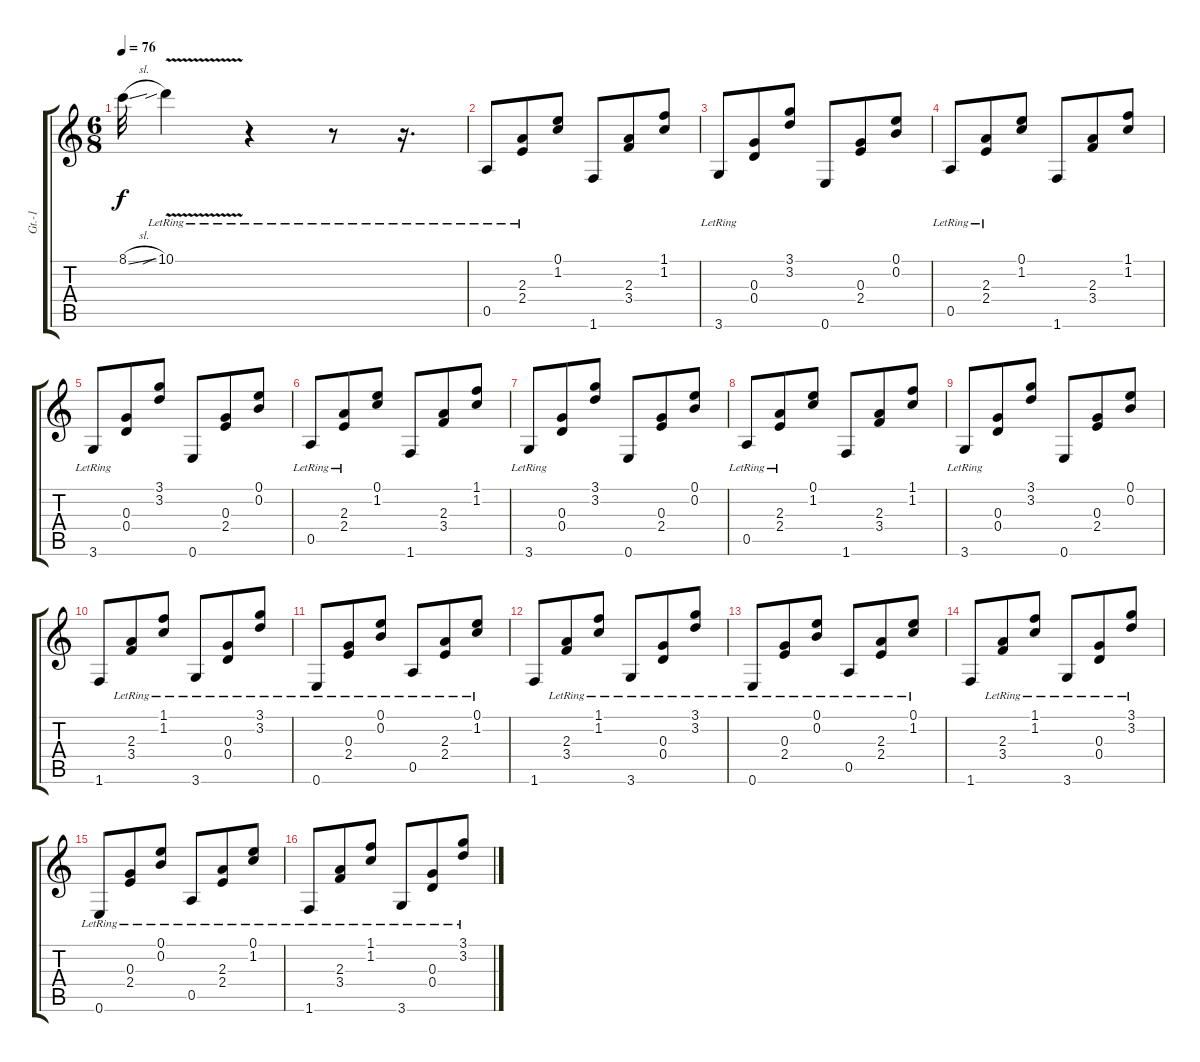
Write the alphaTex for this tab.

\track ("Gt.-1" "Gt.-1") {instrument acousticguitarsteel}
\staff {score tabs}
\tuning (E4 B3 G3 D3 A2 E2) {hide}
\ts (6 8)
\tempo 76
\clef g2
\ks c
8.1{sl}.32{dy f} 10.1{v sib lr}.4 r.4 r.8 r.16{d} |
0.5{lr}.8 (2.3{lr} 2.4).8 (0.1 1.2).8 1.6.8 (2.3 3.4).8 (1.1 1.2).8 |
3.6{lr}.8 (0.3 0.4).8 (3.1 3.2).8 0.6.8 (0.3 2.4).8 (0.1 0.2).8 |
0.5{lr}.8 (2.3{lr} 2.4).8 (0.1 1.2).8 1.6.8 (2.3 3.4).8 (1.1 1.2).8 |
3.6{lr}.8 (0.3 0.4).8 (3.1 3.2).8 0.6.8 (0.3 2.4).8 (0.1 0.2).8 |
0.5{lr}.8 (2.3{lr} 2.4).8 (0.1 1.2).8 1.6.8 (2.3 3.4).8 (1.1 1.2).8 |
3.6{lr}.8 (0.3 0.4).8 (3.1 3.2).8 0.6.8 (0.3 2.4).8 (0.1 0.2).8 |
0.5{lr}.8 (2.3{lr} 2.4).8 (0.1 1.2).8 1.6.8 (2.3 3.4).8 (1.1 1.2).8 |
3.6{lr}.8 (0.3 0.4).8 (3.1 3.2).8 0.6.8 (0.3 2.4).8 (0.1 0.2).8 |
1.6.8 (2.3{lr} 3.4{lr}).8 (1.1{lr} 1.2{lr}).8 3.6{lr}.8 (0.3{lr} 0.4{lr}).8 (3.1{lr} 3.2{lr}).8 |
0.6{lr}.8 (0.3{lr} 2.4{lr}).8 (0.1{lr} 0.2{lr}).8 0.5{lr}.8 (2.3{lr} 2.4).8 (0.1{lr} 1.2{lr}).8 |
1.6.8 (2.3{lr} 3.4{lr}).8 (1.1{lr} 1.2{lr}).8 3.6{lr}.8 (0.3{lr} 0.4{lr}).8 (3.1{lr} 3.2{lr}).8 |
0.6{lr}.8 (0.3{lr} 2.4{lr}).8 (0.1{lr} 0.2{lr}).8 0.5{lr}.8 (2.3{lr} 2.4).8 (0.1{lr} 1.2{lr}).8 |
1.6.8 (2.3{lr} 3.4{lr}).8 (1.1{lr} 1.2{lr}).8 3.6{lr}.8 (0.3{lr} 0.4{lr}).8 (3.1{lr} 3.2{lr}).8 |
0.6{lr}.8 (0.3{lr} 2.4{lr}).8 (0.1{lr} 0.2{lr}).8 0.5{lr}.8 (2.3{lr} 2.4).8 (0.1{lr} 1.2{lr}).8 |
1.6{lr}.8 (2.3{lr} 3.4{lr}).8 (1.1{lr} 1.2{lr}).8 3.6{lr}.8 (0.3{lr} 0.4{lr}).8 (3.1{lr} 3.2).8
